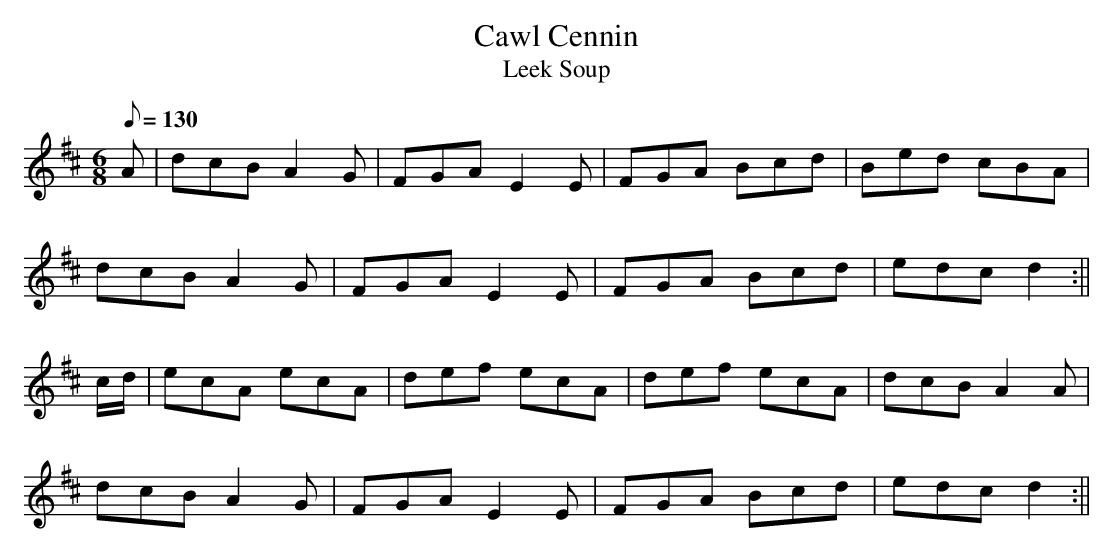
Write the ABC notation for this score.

X:1
T:Cawl Cennin
T:Leek Soup
M:6/8
L:1/8
Q:130
K:D
A|dcBA2G|FGAE2E|FGA Bcd|Bed cBA|
dcBA2G|FGAE2E|FGA Bcd|edcd2:||
c/d/|ecA ecA|def ecA|def ecA|dcBA2A|
dcBA2G|FGAE2E|FGA Bcd|edcd2:||
